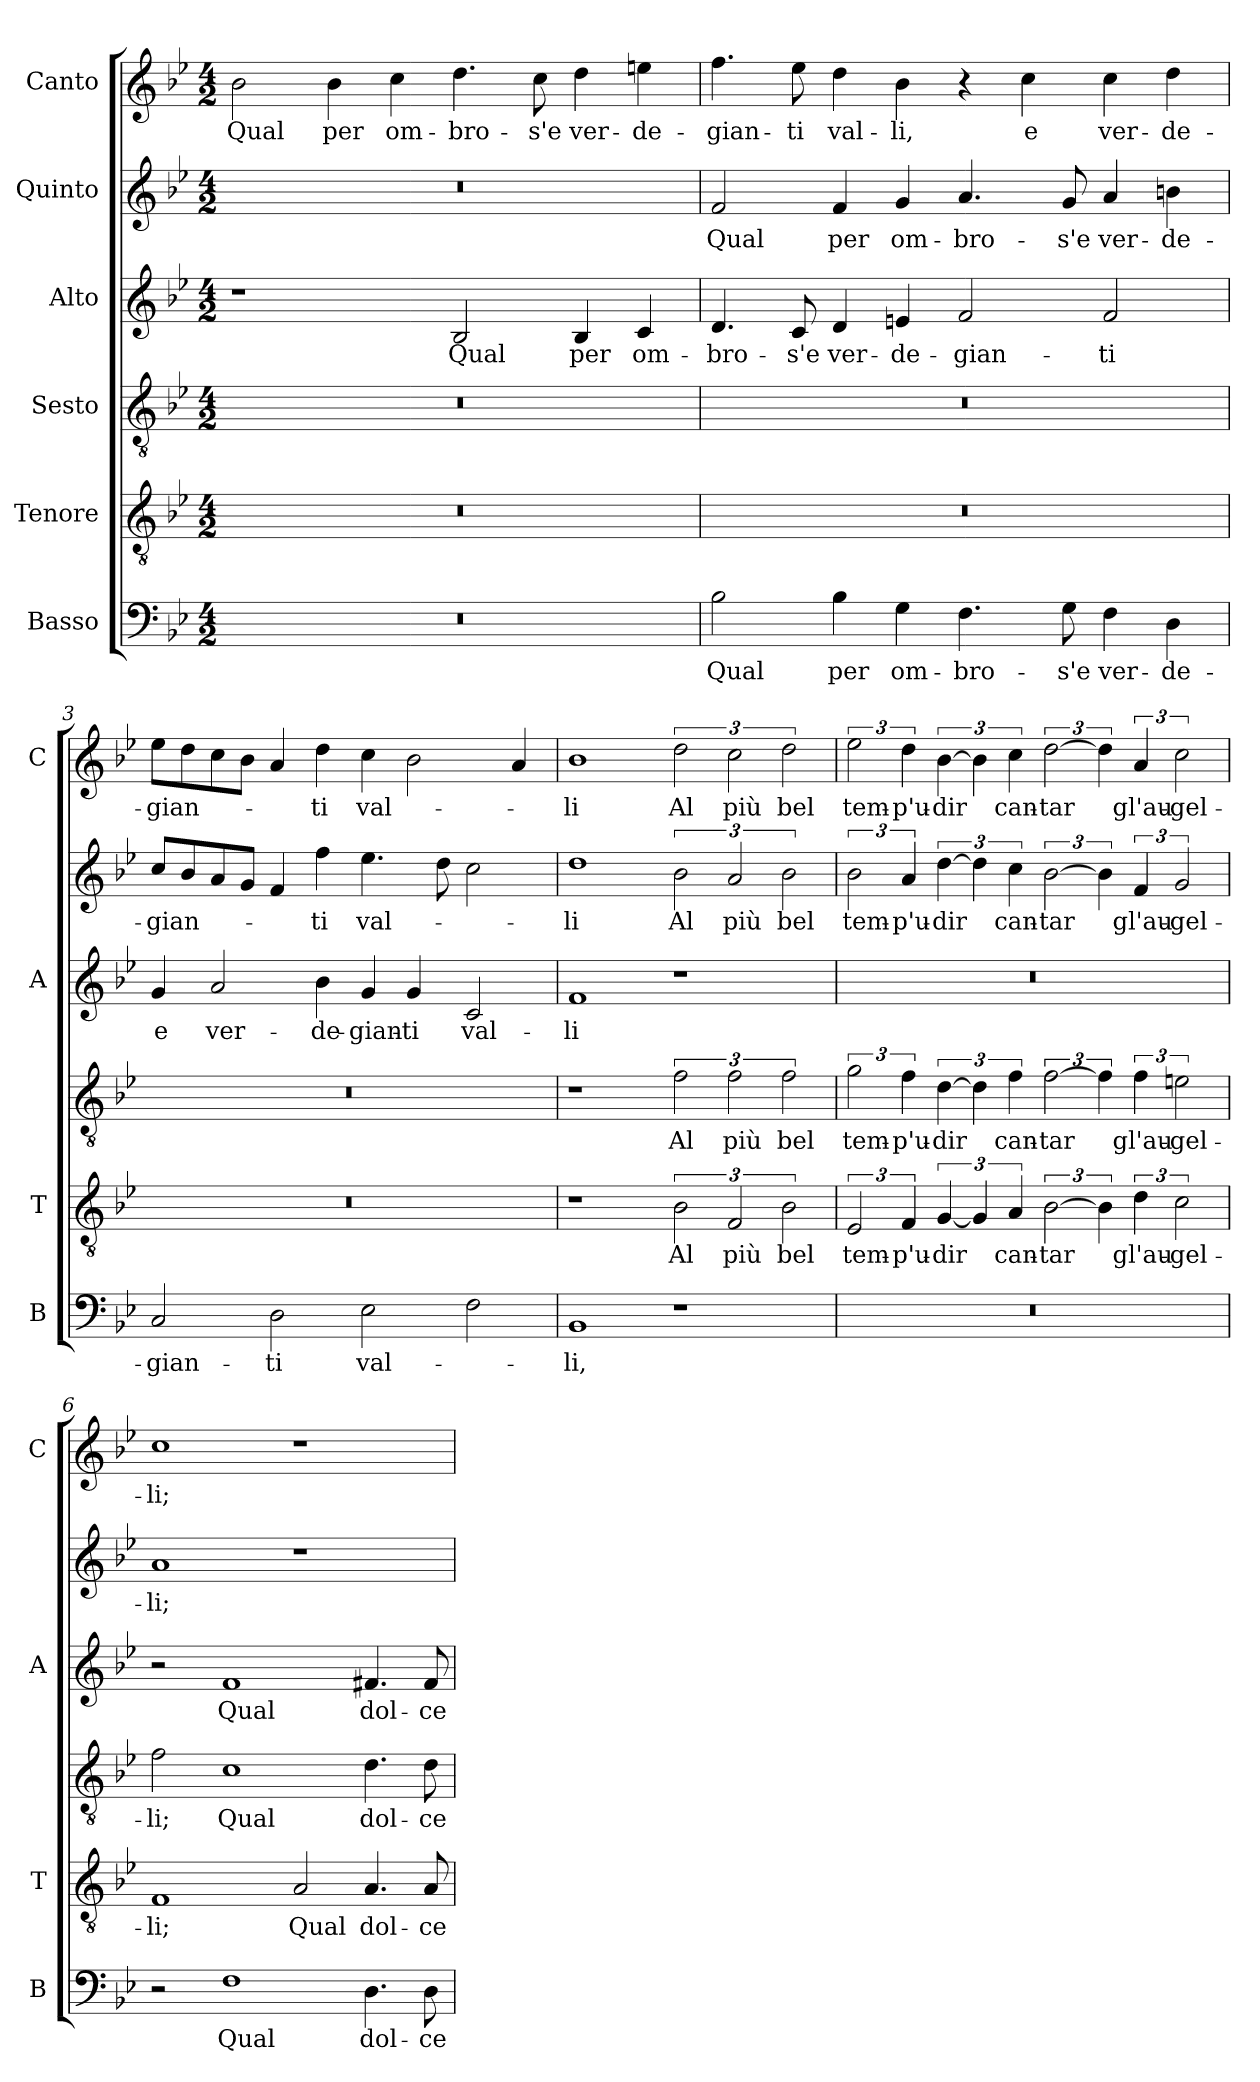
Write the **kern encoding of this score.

**kern	**text	**kern	**text	**kern	**text	**kern	**text	**kern	**text	**kern	**text
*part6	*part6	*part5	*part5	*part4	*part4	*part3	*part3	*part2	*part2	*part1	*part1
*staff6	*staff6	*staff5	*staff5	*staff4	*staff4	*staff3	*staff3	*staff2	*staff2	*staff1	*staff1
*I"Basso	*	*I"Tenore	*	*I"Sesto	*	*I"Alto	*	*I"Quinto	*	*I"Canto	*
*I'B	*	*I'T	*	*	*	*I'A	*	*	*	*I'C	*
*clefF4	*	*clefGv2	*	*clefGv2	*	*clefG2	*	*clefG2	*	*clefG2	*
*k[b-e-]	*	*k[b-e-]	*	*k[b-e-]	*	*k[b-e-]	*	*k[b-e-]	*	*k[b-e-]	*
*B-:	*	*B-:	*	*B-:	*	*B-:	*	*B-:	*	*B-:	*
*M4/2	*	*M4/2	*	*M4/2	*	*M4/2	*	*M4/2	*	*M4/2	*
=1	=1	=1	=1	=1	=1	=1	=1	=1	=1	=1	=1
!	!	!	!	!	!	!	!	!	!	!	!LO:LY:b
0r	.	0r	.	0r	.	1r	.	0r	.	2b-\	Qual
!	!	!	!	!	!	!	!	!	!	!	!LO:LY:b
.	.	.	.	.	.	.	.	.	.	4b-\	per
!	!	!	!	!	!	!	!	!	!	!	!LO:LY:b
.	.	.	.	.	.	.	.	.	.	4cc\	om-
!	!	!	!	!	!	!	!LO:LY:b	!	!	!	!LO:LY:b
.	.	.	.	.	.	2B-/	Qual	.	.	4.dd\	-bro-
!	!	!	!	!	!	!	!	!	!	!	!LO:LY:b
.	.	.	.	.	.	.	.	.	.	8cc\	-s'e
!	!	!	!	!	!	!	!LO:LY:b	!	!	!	!LO:LY:b
.	.	.	.	.	.	4B-/	per	.	.	4dd\	ver-
!	!	!	!	!	!	!	!LO:LY:b	!	!	!	!LO:LY:b
.	.	.	.	.	.	4c/	om-	.	.	4een\	-de-
=2	=2	=2	=2	=2	=2	=2	=2	=2	=2	=2	=2
!	!LO:LY:b	!	!	!	!	!	!LO:LY:b	!	!LO:LY:b	!	!LO:LY:b
2B-\	Qual	0r	.	0r	.	4.d/	-bro-	2f/	Qual	4.ff\	-gian-
!	!	!	!	!	!	!	!LO:LY:b	!	!	!	!LO:LY:b
.	.	.	.	.	.	8c/	-s'e	.	.	8ee-\	-ti
!	!LO:LY:b	!	!	!	!	!	!LO:LY:b	!	!LO:LY:b	!	!LO:LY:b
4B-\	per	.	.	.	.	4d/	ver-	4f/	per	4dd\	val-
!	!LO:LY:b	!	!	!	!	!	!LO:LY:b	!	!LO:LY:b	!	!LO:LY:b
4G\	om-	.	.	.	.	4en/	-de-	4g/	om-	4b-\	-li,
!	!LO:LY:b	!	!	!	!	!	!LO:LY:b	!	!LO:LY:b	!	!
4.F\	-bro-	.	.	.	.	2f/	-gian-	4.a/	-bro-	4r	.
!	!	!	!	!	!	!	!	!	!	!	!LO:LY:b
.	.	.	.	.	.	.	.	.	.	4cc\	e
!	!LO:LY:b	!	!	!	!	!	!	!	!LO:LY:b	!	!
8G\	-s'e	.	.	.	.	.	.	8g/	-s'e	.	.
!	!LO:LY:b	!	!	!	!	!	!LO:LY:b	!	!LO:LY:b	!	!LO:LY:b
4F\	ver-	.	.	.	.	2f/	-ti	4a/	ver-	4cc\	ver-
!	!LO:LY:b	!	!	!	!	!	!	!	!LO:LY:b	!	!LO:LY:b
4D\	-de-	.	.	.	.	.	.	4bn\	-de-	4dd\	-de-
!!LO:LB:g=z
=3	=3	=3	=3	=3	=3	=3	=3	=3	=3	=3	=3
!	!LO:LY:b	!	!	!	!	!	!LO:LY:b	!	!LO:LY:b	!	!LO:LY:b
2C/	-gian-	0r	.	0r	.	4g/	e	8cc/L	-gian-	8ee-\L	-gian-
.	.	.	.	.	.	.	.	8b-/	.	8dd\	.
!	!	!	!	!	!	!	!LO:LY:b	!	!	!	!
.	.	.	.	.	.	2a/	ver-	8a/	.	8cc\	.
.	.	.	.	.	.	.	.	8g/J	.	8b-\J	.
!	!LO:LY:b	!	!	!	!	!	!	!	!	!	!
2D\	-ti	.	.	.	.	.	.	4f/	.	4a/	.
!	!	!	!	!	!	!	!LO:LY:b	!	!LO:LY:b	!	!LO:LY:b
.	.	.	.	.	.	4b-\	-de-	4ff\	-ti	4dd\	-ti
!	!LO:LY:b	!	!	!	!	!	!LO:LY:b	!	!LO:LY:b	!	!LO:LY:b
2E-\	val-	.	.	.	.	4g/	-gian-	4.ee-\	val-	4cc\	val-
!	!	!	!	!	!	!	!LO:LY:b	!	!	!	!
.	.	.	.	.	.	4g/	-ti	.	.	2b-\	.
.	.	.	.	.	.	.	.	8dd\	.	.	.
!	!	!	!	!	!	!	!LO:LY:b	!	!	!	!
2F\	.	.	.	.	.	2c/	val-	2cc\	.	.	.
.	.	.	.	.	.	.	.	.	.	4a/	.
=4	=4	=4	=4	=4	=4	=4	=4	=4	=4	=4	=4
!	!LO:LY:b	!	!	!	!	!	!LO:LY:b	!	!LO:LY:b	!	!LO:LY:b
1BB-	-li,	1r	.	1r	.	1f	-li	1dd	li	1b-	-li
!	!	!	!LO:LY:b	!	!LO:LY:b	!	!	!	!LO:LY:b	!	!LO:LY:b
1r	.	3B-\	Al	3f\	Al	1r	.	3b-\	Al	3dd\	Al
!	!	!	!LO:LY:b	!	!LO:LY:b	!	!	!	!LO:LY:b	!	!LO:LY:b
.	.	3F/	più	3f\	più	.	.	3a/	più	3cc\	più
!	!	!	!LO:LY:b	!	!LO:LY:b	!	!	!	!LO:LY:b	!	!LO:LY:b
.	.	3B-\	bel	3f\	bel	.	.	3b-\	bel	3dd\	bel
=5	=5	=5	=5	=5	=5	=5	=5	=5	=5	=5	=5
!	!	!	!LO:LY:b	!	!LO:LY:b	!	!	!	!LO:LY:b	!	!LO:LY:b
0r	.	3E-/	tem-	3g\	tem-	0r	.	3b-\	tem-	3ee-\	tem-
!	!	!	!LO:LY:b	!	!LO:LY:b	!	!	!	!LO:LY:b	!	!LO:LY:b
.	.	6F/	-p'u-	6f\	-p'u-	.	.	6a/	-p'u-	6dd\	-p'u-
!	!	!	!LO:LY:b	!	!LO:LY:b	!	!	!	!LO:LY:b	!	!LO:LY:b
.	.	[6G/	-dir	[6d\	-dir	.	.	[6dd\	-dir	[6b-\	-dir
.	.	6G/]	.	6d\]	.	.	.	6dd\]	.	6b-\]	.
!	!	!	!LO:LY:b	!	!LO:LY:b	!	!	!	!LO:LY:b	!	!LO:LY:b
.	.	6A/	can-	6f\	can-	.	.	6cc\	can-	6cc\	can-
!	!	!	!LO:LY:b	!	!LO:LY:b	!	!	!	!LO:LY:b	!	!LO:LY:b
.	.	[3B-\	-tar	[3f\	-tar	.	.	[3b-\	-tar	[3dd\	-tar
.	.	6B-\]	.	6f\]	.	.	.	6b-\]	.	6dd\]	.
!	!	!	!LO:LY:b	!	!LO:LY:b	!	!	!	!LO:LY:b	!	!LO:LY:b
.	.	6d\	gl'au-	6f\	gl'au-	.	.	6f/	gl'au-	6a/	gl'au-
!	!	!	!LO:LY:b	!	!LO:LY:b	!	!	!	!LO:LY:b	!	!LO:LY:b
.	.	3c\	-gel-	3en\	-gel-	.	.	3g/	-gel-	3cc\	-gel-
!!LO:PB:g=z
=6	=6	=6	=6	=6	=6	=6	=6	=6	=6	=6	=6
!	!	!	!LO:LY:b	!	!LO:LY:b	!	!	!	!LO:LY:b	!	!LO:LY:b
2r	.	1F	-li;	2f\	-li;	2r	.	1a	-li;	1cc	-li;
!	!LO:LY:b	!	!	!	!LO:LY:b	!	!LO:LY:b	!	!	!	!
1F	Qual	.	.	1c	Qual	1f	Qual	.	.	.	.
!	!	!	!LO:LY:b	!	!	!	!	!	!	!	!
.	.	2A/	Qual	.	.	.	.	1r	.	1r	.
!	!LO:LY:b	!	!LO:LY:b	!	!LO:LY:b	!	!LO:LY:b	!	!	!	!
4.D\	dol-	4.A/	dol-	4.d\	dol-	4.f#X/	dol-	.	.	.	.
!	!LO:LY:b	!	!LO:LY:b	!	!LO:LY:b	!	!LO:LY:b	!	!	!	!
8D\	-ce	8A/	-ce	8d\	-ce	8f#/	-ce	.	.	.	.
=	=	=	=	=	=	=	=	=	=	=	=
*-	*-	*-	*-	*-	*-	*-	*-	*-	*-	*-	*-
